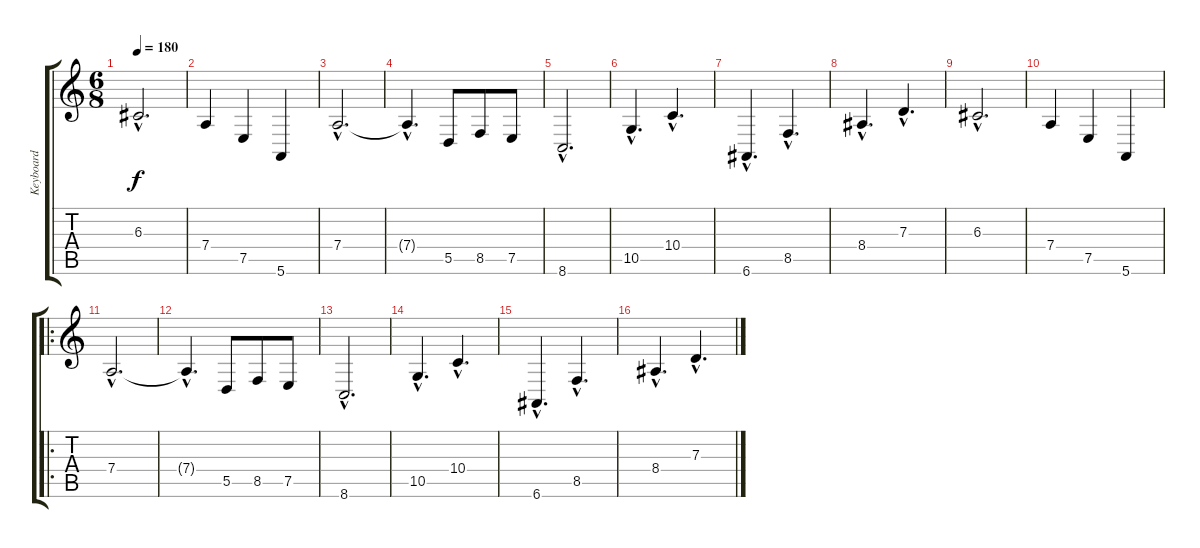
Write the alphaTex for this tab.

\track ("Keyboard" "Keyboard") {instrument acousticgrandpiano}
\staff {score tabs}
\tuning (E4 B3 G3 D3 A2 E2) {hide}
\ts (6 8)
\tempo 180
\clef g2
\ks c
6.3{hac}.2{d dy f} |
7.4.4 7.5.4 5.6.4 |
7.4{hac}.2{d} |
7.4{hac t}.4{d} 5.5.8 8.5.8 7.5.8 |
8.6{hac}.2{d} |
10.5{hac}.4{d} 10.4{hac}.4{d} |
6.6{hac}.4{d} 8.5{hac}.4{d} |
8.4{hac}.4{d} 7.3{hac}.4{d} |
6.3{hac}.2{d} |
7.4.4 7.5.4 5.6.4 |
\ro
7.4{hac}.2{d} |
7.4{hac t}.4{d} 5.5.8 8.5.8 7.5.8 |
8.6{hac}.2{d} |
10.5{hac}.4{d} 10.4{hac}.4{d} |
6.6{hac}.4{d} 8.5{hac}.4{d} |
8.4{hac}.4{d} 7.3{hac}.4{d}
